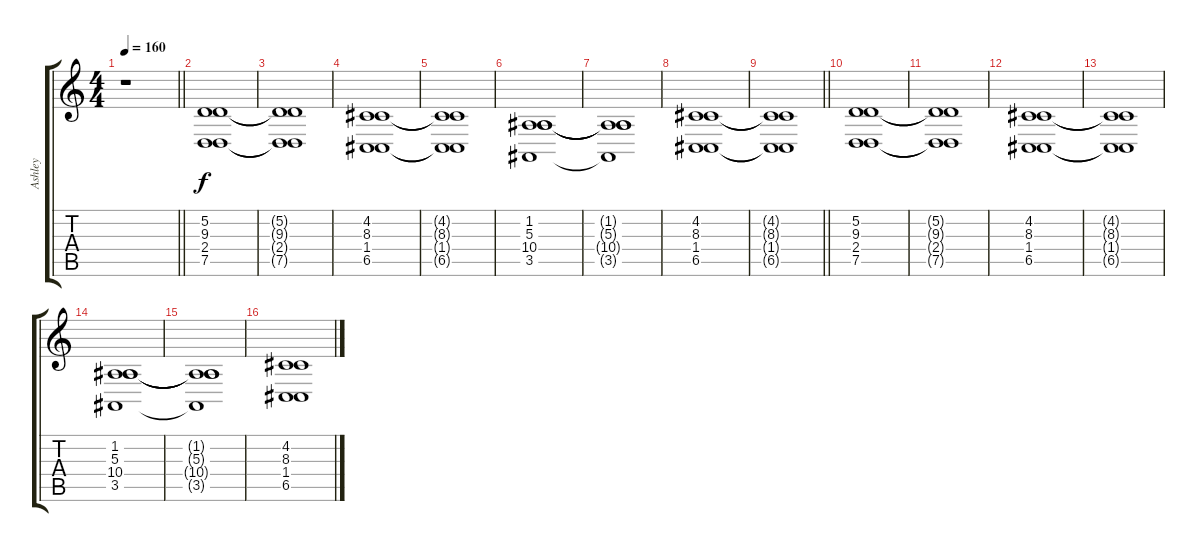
\track ("Ashley" "Ashley") {instrument stringensemble1}
\staff {score tabs}
\tuning (D4 A3 F3 C3 G2 D2) {hide}
\ts (4 4)
\tempo 160
\clef g2
\barLineRight lightlight
\ks c
r.1{dy f} |
(5.2 9.3 2.4 7.5).1{volume 12 instrument choiraahs} |
(5.2{t} 9.3{t} 2.4{t} 7.5{t}).1 |
(4.2 8.3 1.4 6.5).1 |
(4.2{t} 8.3{t} 1.4{t} 6.5{t}).1 |
(1.2 5.3 10.4 3.5).1 |
(1.2{t} 5.3{t} 10.4{t} 3.5{t}).1 |
(4.2 8.3 1.4 6.5).1 |
\barLineRight lightlight
(4.2{t} 8.3{t} 1.4{t} 6.5{t}).1 |
(5.2 9.3 2.4 7.5).1 |
(5.2{t} 9.3{t} 2.4{t} 7.5{t}).1 |
(4.2 8.3 1.4 6.5).1 |
(4.2{t} 8.3{t} 1.4{t} 6.5{t}).1 |
(1.2 5.3 10.4 3.5).1 |
(1.2{t} 5.3{t} 10.4{t} 3.5{t}).1 |
(4.2 8.3 1.4 6.5).1
